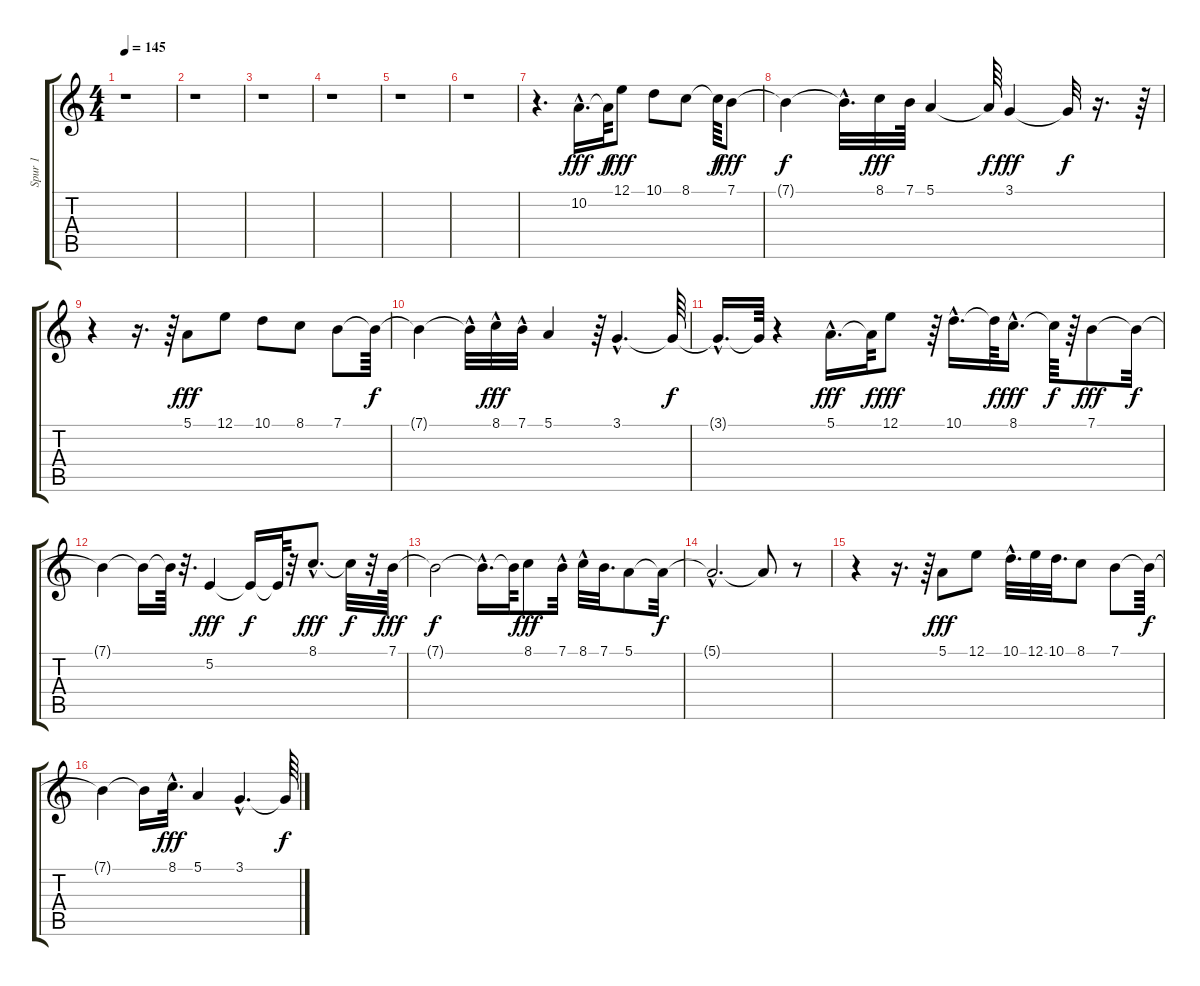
\track ("Spur 1" "Spur 1") {instrument accordion}
\staff {score tabs}
\tuning (E4 B3 G3 D3 A2 E2) {hide}
\ts (4 4)
\tempo 145
\clef g2
\ks c
r.1{dy fff instrument accordion} |
r.1 |
r.1 |
r.1 |
r.1 |
r.1 |
r.4{d} 10.2{hac}.16{d} 10.2{t}.64{dy f} 12.1.8{dy fff} 10.1.8 8.1.8 8.1{t}.64{dy f} 7.1.8{dy fff} |
7.1{t}.4{dy f} 7.1{hac t}.32{d} 8.1.32{dy fff} 7.1.64 5.1.4 5.1{t}.64{dy f} 3.1.4{dy fff} 3.1{t}.32{dy f} r.16{d} r.64 |
r.4 r.16{d} r.64 5.1.8{dy fff} 12.1.8 10.1.8 8.1.8 7.1.8 7.1{t}.64{dy f} |
7.1{t}.4 7.1{hac t}.32 8.1{hac}.32{dy fff} 7.1{hac}.32 5.1.4 r.64 3.1{hac}.4{d} 3.1{t}.64{dy f} |
3.1{hac t}.16{d} 3.1{t}.64 r.4 5.1{hac}.16{d dy fff} 5.1{t}.64{dy f} 12.1.8{dy fff} r.64 10.1{hac}.16{d} 10.1{t}.64{dy f} 8.1{hac}.16{d dy fff} 8.1{t}.64{dy f} r.64 7.1.8{dy fff} 7.1{t}.32{dy f} |
7.1{t}.4 7.1{t}.16 7.1{t}.64 r.32{d} 5.2.4{dy fff} 5.2{t}.16{dy f} 5.2{t}.64 r.32 8.1{hac}.8{d dy fff} 8.1{t}.32{dy f} r.32 7.1.64{dy fff} |
7.1{t}.2{dy f} 7.1{hac t}.16{d} 7.1{t}.64 8.1.8{dy fff} 7.1{hac}.32 8.1{hac}.32 7.1.32{d} 5.1.8 5.1{t}.32{dy f} |
5.1{hac t}.2{d} 5.1{t}.8 r.8 |
r.4 r.16{d} r.64 5.1.8{dy fff} 12.1.8 10.1{hac}.32{d} 12.1.32 10.1.32{d} 8.1.8 7.1.8 7.1{t}.64{dy f} |
7.1{t}.4 7.1{t}.16 8.1{hac}.32{d dy fff} 5.1.4 3.1{hac}.4{d} 3.1{t}.64{dy f}
